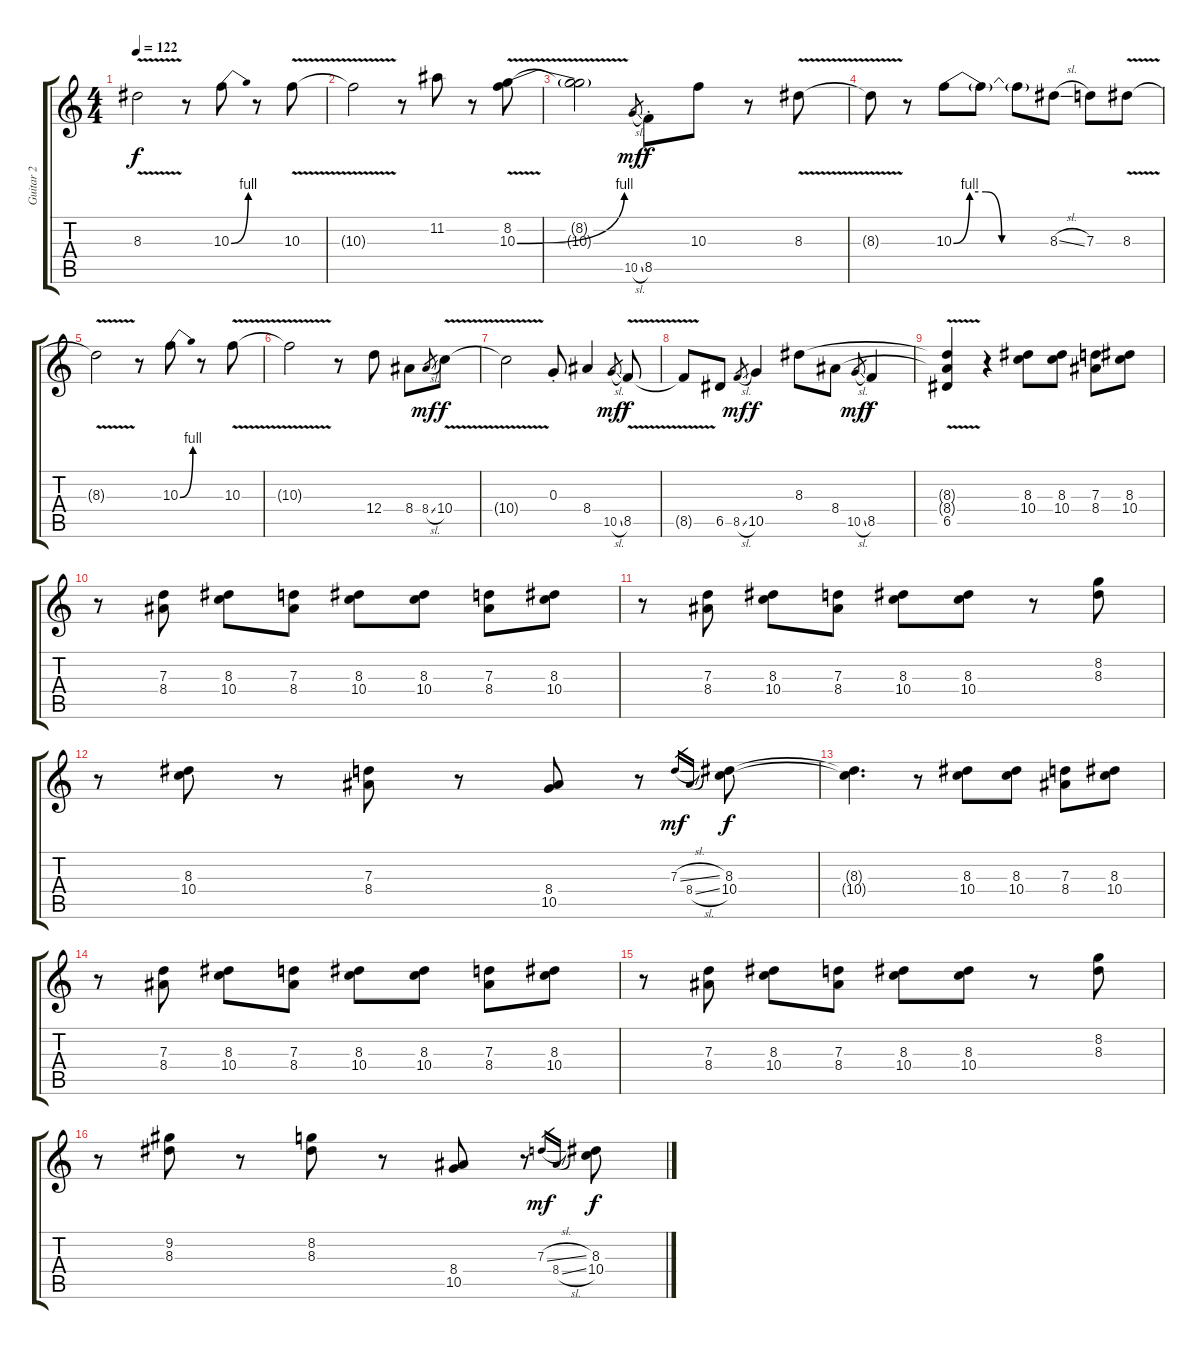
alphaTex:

\track ("Guitar 2" "Guitar 2") {instrument electricguitarclean}
\staff {score tabs}
\tuning (E4 B3 G3 D3 A2 E2) {hide}
\ts (4 4)
\tempo 122
\clef g2
\ks c
8.3{v}.2{dy f} r.8 10.3{be (bend 0 0 60 4)}.8 r.8 10.3{v}.8 |
10.3{t}.2 r.8 11.2.8 r.8 (8.2 10.3{be (bend 0 0 60 4) v}).8 |
(8.2{t} 10.3{t}).2 10.5{sl}.8{gr dy mf} 8.5{st}.8{dy f} 10.3.8 r.8 8.3{v}.8 |
8.3{t}.8 r.8 10.3{be (custom 0 0 10 4 20 4 30 0 60 0)}.8 10.3{t}.8 10.3{t}.8 8.3{sl}.8 7.3.8 8.3{v}.8 |
8.3{t}.2 r.8 10.3{be (bend 0 0 60 4)}.8 r.8 10.3{v}.8 |
10.3{t}.2 r.8 12.4.8 8.4.8 8.4{sl}.8{gr dy mf} 10.4{v}.8{dy f} |
10.4{v t}.2 0.3{st}.8 8.4.4 10.5{sl}.8{gr dy mf} 8.5{v}.8{dy f} |
8.5{t}.8 6.5.8 8.5{sl}.8{gr dy mf} 10.5.4{dy f} 8.3.8 8.4.8 10.5{sl}.8{gr dy mf} 8.5.4{dy f} |
(8.3{t} 8.4{t} 6.5{v}).4 r.4 (8.3 10.4).8 (8.3 10.4).8 (7.3 8.4).8 (8.3 10.4).8 |
r.8 (7.3 8.4).8 (8.3 10.4).8 (7.3 8.4).8 (8.3 10.4).8 (8.3 10.4).8 (7.3 8.4).8 (8.3 10.4).8 |
r.8 (7.3 8.4).8 (8.3 10.4).8 (7.3 8.4).8 (8.3 10.4).8 (8.3 10.4).8 r.8 (8.2 8.3).8 |
r.8 (8.3 10.4).8 r.8 (7.3 8.4).8 r.8 (8.4 10.5).8 r.8 7.3{sl}.16{gr dy mf} 8.4{sl}.16{gr} (8.3 10.4).8{dy f} |
(8.3{t} 10.4{t}).4{d} r.8 (8.3 10.4).8 (8.3 10.4).8 (7.3 8.4).8 (8.3 10.4).8 |
r.8 (7.3 8.4).8 (8.3 10.4).8 (7.3 8.4).8 (8.3 10.4).8 (8.3 10.4).8 (7.3 8.4).8 (8.3 10.4).8 |
r.8 (7.3 8.4).8 (8.3 10.4).8 (7.3 8.4).8 (8.3 10.4).8 (8.3 10.4).8 r.8 (8.2 8.3).8 |
r.8 (9.2 8.3).8 r.8 (8.2 8.3).8 r.8 (8.4 10.5).8 r.8 7.3{sl}.16{gr dy mf} 8.4{sl}.16{gr} (8.3 10.4).8{dy f}
